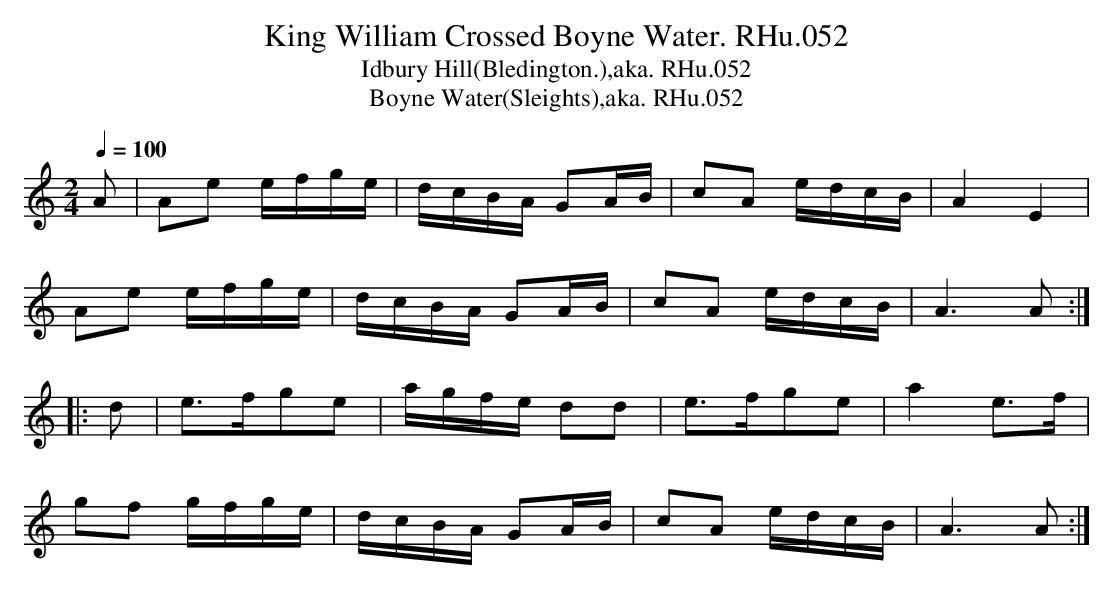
X:1
T:King William Crossed Boyne Water. RHu.052
T:Idbury Hill(Bledington.),aka. RHu.052
T:Boyne Water(Sleights),aka. RHu.052
L:1/8
M:2/4
Q:1/4=100
K:Am
A|Ae e/f/g/e/|d/c/B/A/ GA/B/|cA e/d/c/B/|A2E2|!
Ae e/f/g/e/|d/c/B/A/ GA/B/|cA e/d/c/B/|A3A::!
d|e>fge|a/g/f/e/ dd|e>fge|a2e>f|!
gf g/f/g/e/|d/c/B/A/ GA/B/|cA e/d/c/B/|A3A:|
